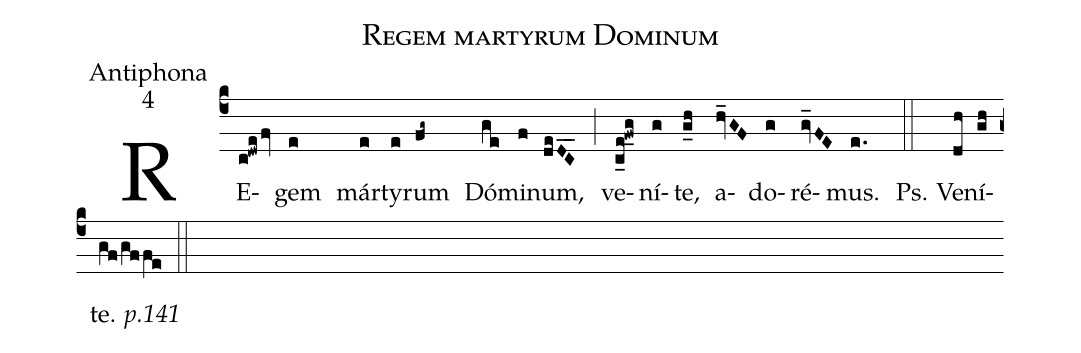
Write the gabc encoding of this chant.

name:Regem martyrum Dominum;
office-part:Antiphona;
mode:4;
%%
(c4)RE(c!dwe/fv)gem(e) már(e)ty(e)rum(fg~) Dó(ge)mi(f)num,(deDC__) (;) ve(c_e!fw_g)ní(g)te,(g_h) a(hv_GF)do(g)ré(gv_FE)mus.(e.) (::)

Ps. Ve(dh)ní(gh)te. <i>p.141</i>(gf/gf/fe) (::)
